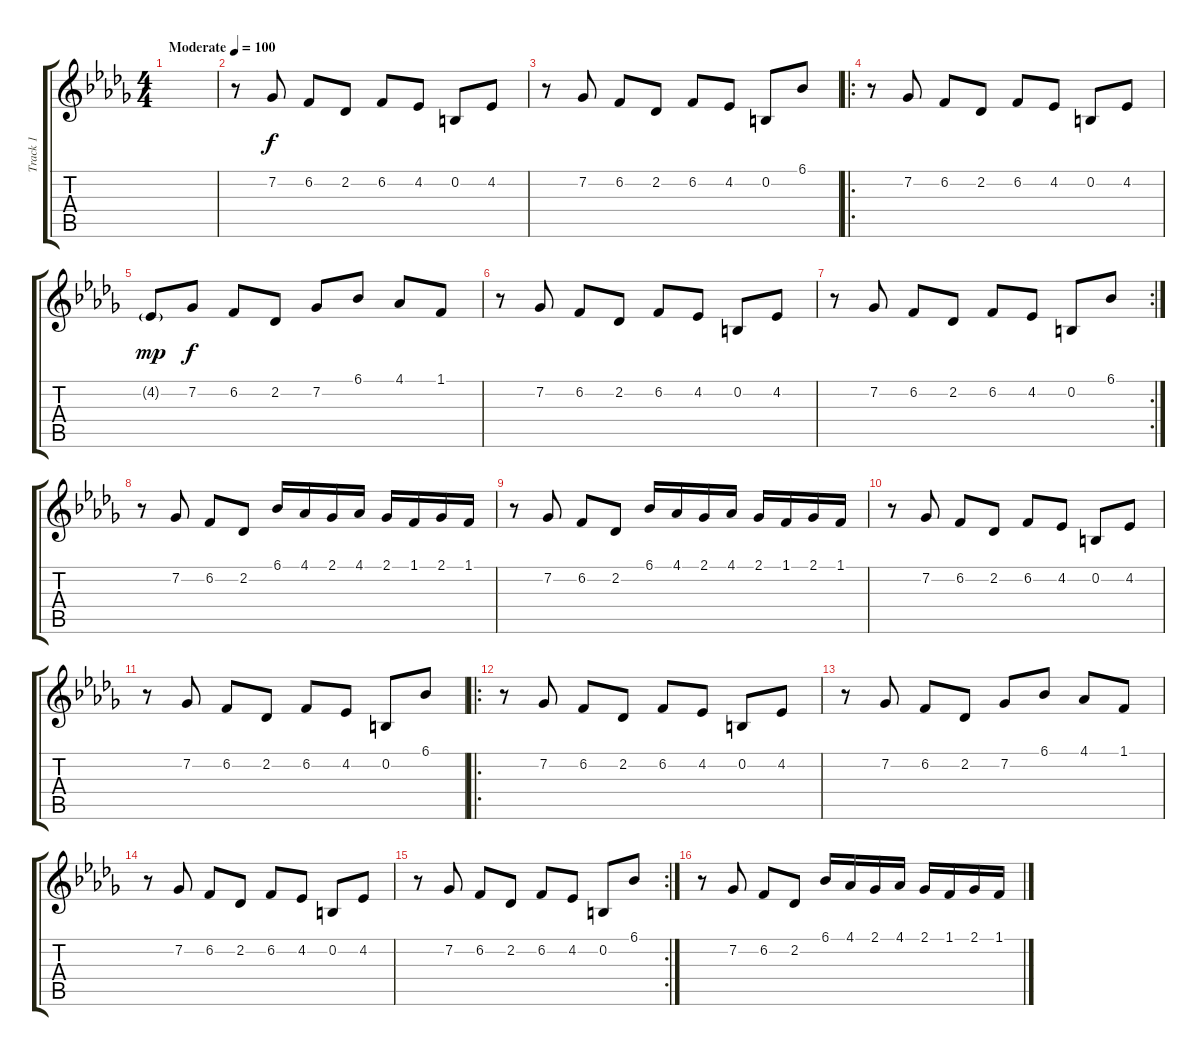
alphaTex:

\track ("Track 1" "Track 1") {instrument stringensemble1}
\staff {score tabs}
\tuning (E4 B3 G3 D3 A2 E2) {hide}
\ts (4 4)
\tempo (100 "Moderate")
\clef g2
\ks bbminor
|
r.8 7.2.8 6.2.8 2.2.8 6.2.8 4.2.8 0.2.8 4.2.8 |
r.8 7.2.8 6.2.8 2.2.8 6.2.8 4.2.8 0.2.8 6.1.8 |
\ro
r.8 7.2.8 6.2.8 2.2.8 6.2.8 4.2.8 0.2.8 4.2.8 |
4.2{g}.8{dy mp} 7.2.8{dy f} 6.2.8 2.2.8 7.2.8 6.1.8 4.1.8 1.1.8 |
r.8 7.2.8 6.2.8 2.2.8 6.2.8 4.2.8 0.2.8 4.2.8 |
\rc 2
r.8 7.2.8 6.2.8 2.2.8 6.2.8 4.2.8 0.2.8 6.1.8 |
r.8 7.2.8 6.2.8 2.2.8 6.1.16 4.1.16 2.1.16 4.1.16 2.1.16 1.1.16 2.1.16 1.1.16 |
r.8 7.2.8 6.2.8 2.2.8 6.1.16 4.1.16 2.1.16 4.1.16 2.1.16 1.1.16 2.1.16 1.1.16 |
r.8 7.2.8 6.2.8 2.2.8 6.2.8 4.2.8 0.2.8 4.2.8 |
r.8 7.2.8 6.2.8 2.2.8 6.2.8 4.2.8 0.2.8 6.1.8 |
\ro
r.8 7.2.8 6.2.8 2.2.8 6.2.8 4.2.8 0.2.8 4.2.8 |
r.8 7.2.8 6.2.8 2.2.8 7.2.8 6.1.8 4.1.8 1.1.8 |
r.8 7.2.8 6.2.8 2.2.8 6.2.8 4.2.8 0.2.8 4.2.8 |
\rc 2
r.8 7.2.8 6.2.8 2.2.8 6.2.8 4.2.8 0.2.8 6.1.8 |
r.8 7.2.8 6.2.8 2.2.8 6.1.16 4.1.16 2.1.16 4.1.16 2.1.16 1.1.16 2.1.16 1.1.16
